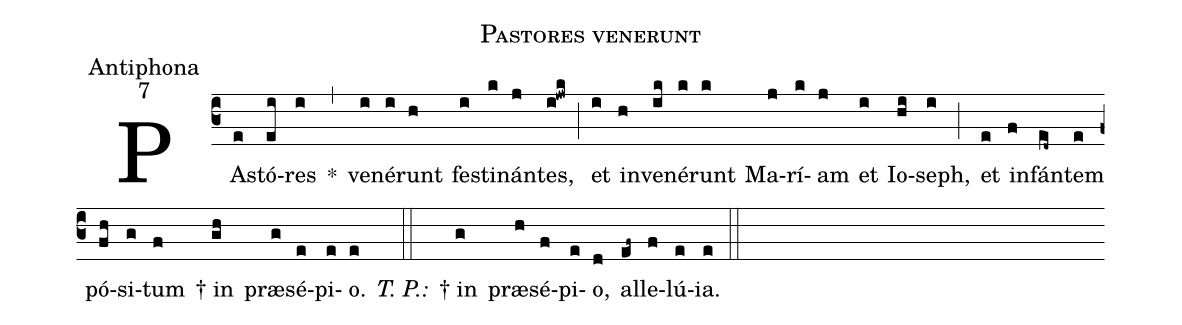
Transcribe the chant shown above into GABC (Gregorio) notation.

name:Pastores venerunt;
office-part:Antiphona;
mode:7;
%%
(c3) PA(e)stó(ei)res(i) *(,) ve(i)né(i)runt(h) fe(i)sti(k)nán(j)tes,(i!jwk) (;) et(i) in(h)ve(ik)né(k)runt(k) Ma(j)rí(k)am(j) et(i) Io(hi)seph,(i) (;) et(e) in(f)fán(ed~)tem(e) pó(fh)si(g)tum(f) † in(gh) præ(g)sé(e)pi(e)o.(e) <i>T. P.:</i>(::) † in(g) præ(h)sé(f)pi(e)o,(d) al(ef~)le(f)lú(e)ia.(e) (::)
